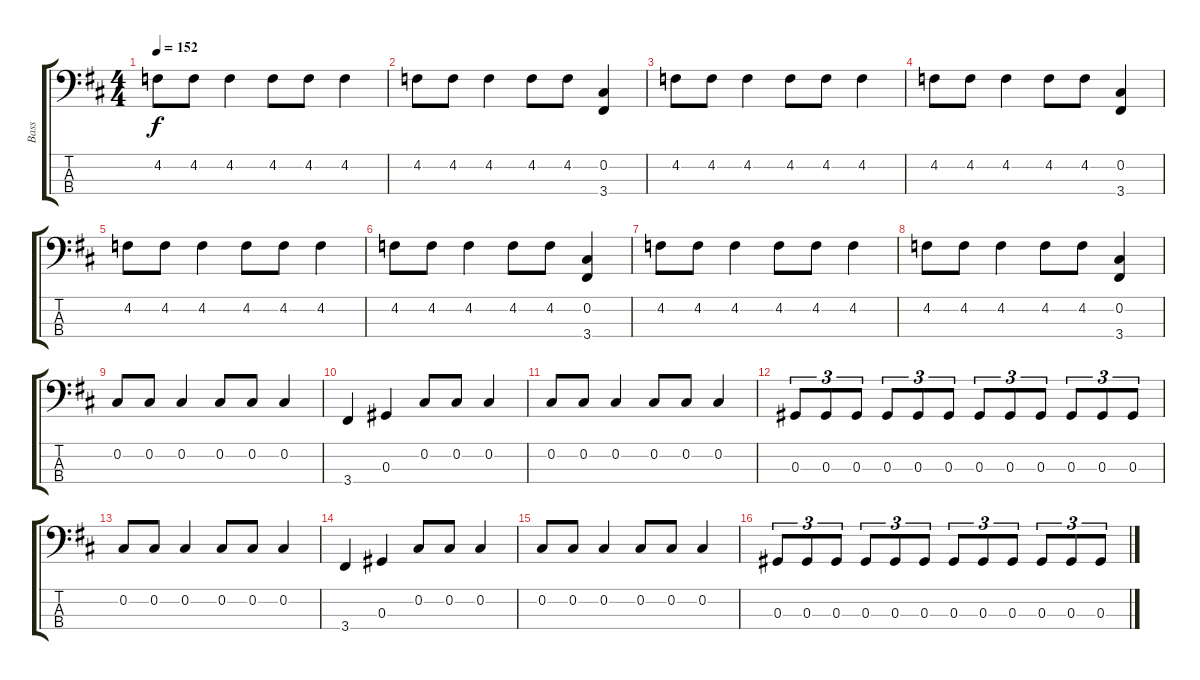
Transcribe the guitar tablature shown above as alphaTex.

\track ("Bass" "Bass") {instrument electricbassfinger}
\staff {score tabs}
\tuning (Gb2 Db2 Ab1 Eb1) {hide}
\ts (4 4)
\tempo 152
\clef f4
\ks d
4.2.8{dy f} 4.2.8 4.2.4 4.2.8 4.2.8 4.2.4 |
4.2.8 4.2.8 4.2.4 4.2.8 4.2.8 (0.2 3.4).4 |
4.2.8 4.2.8 4.2.4 4.2.8 4.2.8 4.2.4 |
4.2.8 4.2.8 4.2.4 4.2.8 4.2.8 (0.2 3.4).4 |
4.2.8 4.2.8 4.2.4 4.2.8 4.2.8 4.2.4 |
4.2.8 4.2.8 4.2.4 4.2.8 4.2.8 (0.2 3.4).4 |
4.2.8 4.2.8 4.2.4 4.2.8 4.2.8 4.2.4 |
4.2.8 4.2.8 4.2.4 4.2.8 4.2.8 (0.2 3.4).4 |
0.2.8 0.2.8 0.2.4 0.2.8 0.2.8 0.2.4 |
3.4.4 0.3.4 0.2.8 0.2.8 0.2.4 |
0.2.8 0.2.8 0.2.4 0.2.8 0.2.8 0.2.4 |
0.3.8{tu (3 2)} 0.3.8{tu (3 2)} 0.3.8{tu (3 2)} 0.3.8{tu (3 2)} 0.3.8{tu (3 2)} 0.3.8{tu (3 2)} 0.3.8{tu (3 2)} 0.3.8{tu (3 2)} 0.3.8{tu (3 2)} 0.3.8{tu (3 2)} 0.3.8{tu (3 2)} 0.3.8{tu (3 2)} |
0.2.8 0.2.8 0.2.4 0.2.8 0.2.8 0.2.4 |
3.4.4 0.3.4 0.2.8 0.2.8 0.2.4 |
0.2.8 0.2.8 0.2.4 0.2.8 0.2.8 0.2.4 |
0.3.8{tu (3 2)} 0.3.8{tu (3 2)} 0.3.8{tu (3 2)} 0.3.8{tu (3 2)} 0.3.8{tu (3 2)} 0.3.8{tu (3 2)} 0.3.8{tu (3 2)} 0.3.8{tu (3 2)} 0.3.8{tu (3 2)} 0.3.8{tu (3 2)} 0.3.8{tu (3 2)} 0.3.8{tu (3 2)}
